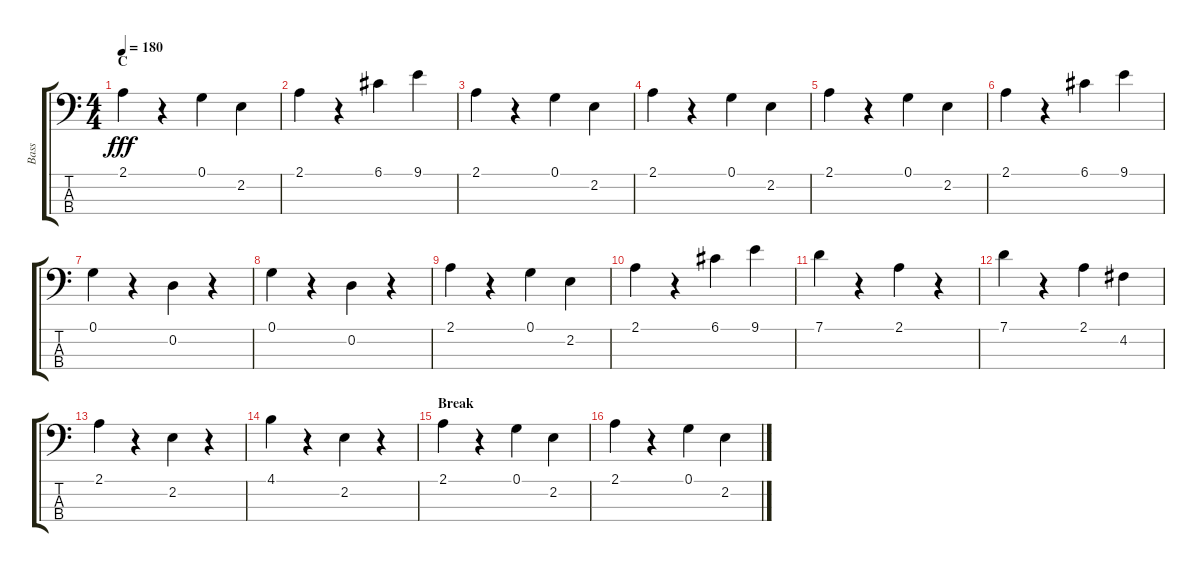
\track ("Bass" "Bass") {instrument electricguitarmuted}
\staff {score tabs}
\tuning (G2 D2 A1 E1) {hide}
\ts (4 4)
\section ("" "C")
\tempo 180
\clef f4
\ks c
2.1.4{dy fff} r.4 0.1.4 2.2.4 |
2.1.4 r.4 6.1.4 9.1.4 |
2.1.4 r.4 0.1.4 2.2.4 |
2.1.4 r.4 0.1.4 2.2.4 |
2.1.4 r.4 0.1.4 2.2.4 |
2.1.4 r.4 6.1.4 9.1.4 |
0.1.4 r.4 0.2.4 r.4 |
0.1.4 r.4 0.2.4 r.4 |
2.1.4 r.4 0.1.4 2.2.4 |
2.1.4 r.4 6.1.4 9.1.4 |
7.1.4 r.4 2.1.4 r.4 |
7.1.4 r.4 2.1.4 4.2.4 |
2.1.4 r.4 2.2.4 r.4 |
4.1.4 r.4 2.2.4 r.4 |
\section ("" "Break")
2.1.4 r.4 0.1.4 2.2.4 |
2.1.4 r.4 0.1.4 2.2.4
